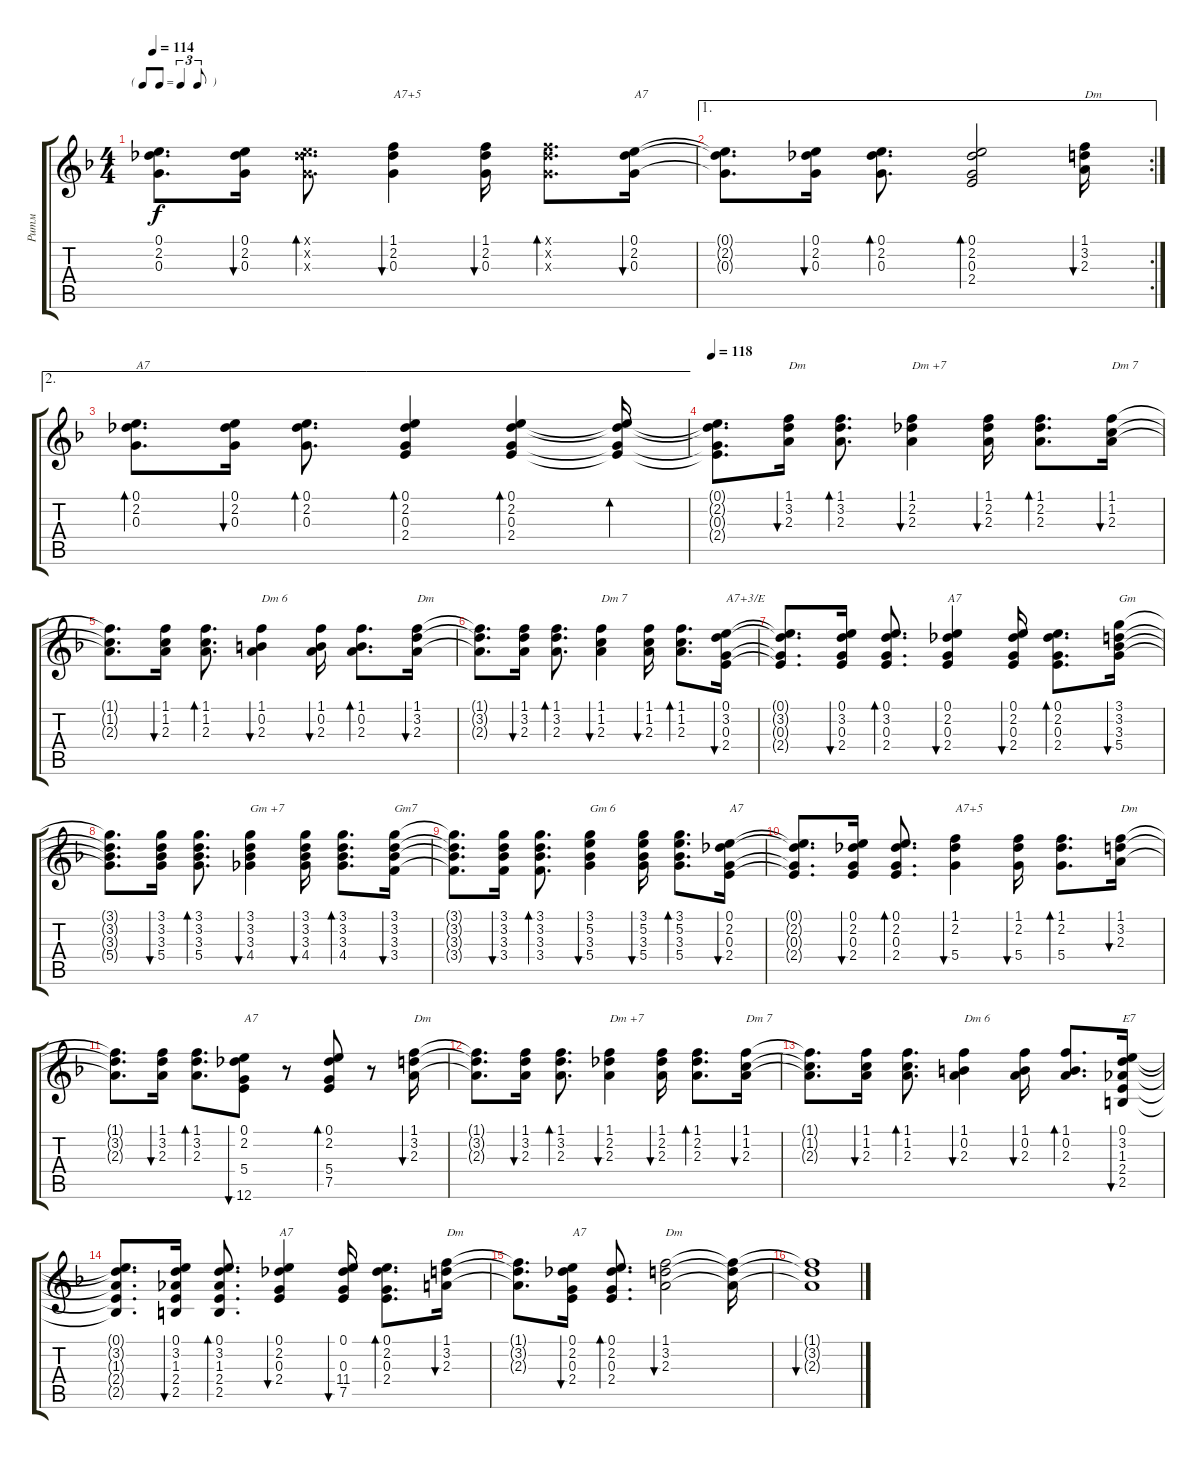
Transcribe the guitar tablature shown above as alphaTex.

\track ("Ритм" "Ритм") {instrument acousticguitarsteel}
\staff {score tabs}
\tuning (E4 B3 G3 D3 A2 E2) {hide}
\ts (4 4)
\tf triplet8th
\tempo 114
\clef g2
\ks dminor
(0.1{t} 2.2{t} 0.3{t}).8{d dy f} (0.1 2.2 0.3).16{bu 120} (0.1{x} 2.2{x} 0.3{x}).8{d bd 120} (1.1 2.2 0.3).4{bu 120 txt "A7+5"} (1.1 2.2 0.3).16{bu 60} (1.1{x} 2.2{x} 0.3{x}).8{d bd 120} (0.1 2.2 0.3).16{bu 120 txt "A7"} |
\ae 1
\rc 2
(0.1{t} 2.2{t} 0.3{t}).8{d} (0.1 2.2 0.3).16{bu 120} (0.1 2.2 0.3).8{d bd 120} (0.1 2.2 0.3 2.4).2{bd 60} (1.1 3.2 2.3).16{bu 60 txt "Dm"} |
\ae 2
(0.1 2.2 0.3).8{d bd 120 txt "A7"} (0.1 2.2 0.3).16{bu 120} (0.1 2.2 0.3).8{d bd 120} (0.1 2.2 0.3 2.4).4{bd 60} (0.1 2.2 0.3 2.4).4{bd 60} (0.1{t} 2.2{t} 0.3{t} 2.4{t}).16{bd 60} |
\tempo 118
(0.1{t} 2.2{t} 0.3{t} 2.4{t}).8{d} (1.1 3.2 2.3).16{bu 120 txt "Dm"} (1.1 3.2 2.3).8{d bd 120} (1.1 2.2 2.3).4{bu 120 txt "Dm +7"} (1.1 2.2 2.3).16{bu 120} (1.1 2.2 2.3).8{d bd 120} (1.1 1.2 2.3).16{bu 120 txt "Dm 7"} |
(1.1{t} 1.2{t} 2.3{t}).8{d} (1.1 1.2 2.3).16{bu 120} (1.1 1.2 2.3).8{d bd 120} (1.1 0.2 2.3).4{bu 120 txt "Dm 6"} (1.1 0.2 2.3).16{bu 120} (1.1 0.2 2.3).8{d bd 120} (1.1 3.2 2.3).16{bu 120 txt "Dm"} |
(1.1{t} 3.2{t} 2.3{t}).8{d} (1.1 3.2 2.3).16{bu 120} (1.1 3.2 2.3).8{d bd 120} (1.1 1.2 2.3).4{bu 120 txt "Dm 7"} (1.1 1.2 2.3).16{bu 120} (1.1 1.2 2.3).8{d bd 120} (0.1 3.2 0.3 2.4).16{bu 120 txt "A7+3/E"} |
(0.1{t} 3.2{t} 0.3{t} 2.4{t}).8{d} (0.1 3.2 0.3 2.4).16{bu 120} (0.1 3.2 0.3 2.4).8{d bd 120} (0.1 2.2 0.3 2.4).4{bu 120 txt "A7"} (0.1 2.2 0.3 2.4).16{bu 120} (0.1 2.2 0.3 2.4).8{d bd 120} (3.1 3.2 3.3 5.4).16{bu 120 txt "Gm"} |
(3.1{t} 3.2{t} 3.3{t} 5.4{t}).8{d} (3.1 3.2 3.3 5.4).16{bu 120} (3.1 3.2 3.3 5.4).8{d bd 120} (3.1 3.2 3.3 4.4).4{bu 120 txt "Gm +7"} (3.1 3.2 3.3 4.4).16{bu 120} (3.1 3.2 3.3 4.4).8{d bd 120} (3.1 3.2 3.3 3.4).16{bu 120 txt "Gm7"} |
(3.1{t} 3.2{t} 3.3{t} 3.4{t}).8{d} (3.1 3.2 3.3 3.4).16{bu 120} (3.1 3.2 3.3 3.4).8{d bd 120} (3.1 5.2 3.3 5.4).4{bu 120 txt "Gm 6"} (3.1 5.2 3.3 5.4).16{bu 120} (3.1 5.2 3.3 5.4).8{d bd 120} (0.1 2.2 0.3 2.4).16{bu 120 txt "A7"} |
(0.1{t} 2.2{t} 0.3{t} 2.4{t}).8{d} (0.1 2.2 0.3 2.4).16{bu 120} (0.1 2.2 0.3 2.4).8{d bd 120} (1.1 2.2 5.4).4{bu 120 txt "A7+5"} (1.1 2.2 5.4).16{bu 120} (1.1 2.2 5.4).8{d bd 120} (1.1 3.2 2.3).16{bu 120 txt "Dm"} |
(1.1{t} 3.2{t} 2.3{t}).8{d} (1.1 3.2 2.3).16{bu 120} (1.1 3.2 2.3).8{d bd 120} (0.1 2.2 5.4 12.6).8{bu 120 txt "A7"} r.8 (0.1 2.2 5.4 7.5).8{bd 120} r.8 (1.1 3.2 2.3).16{bu 120 txt "Dm"} |
(1.1{t} 3.2{t} 2.3{t}).8{d} (1.1 3.2 2.3).16{bu 120} (1.1 3.2 2.3).8{d bd 120} (1.1 2.2 2.3).4{bu 120 txt "Dm +7"} (1.1 2.2 2.3).16{bu 120} (1.1 2.2 2.3).8{d bd 120} (1.1 1.2 2.3).16{bu 120 txt "Dm 7"} |
(1.1{t} 1.2{t} 2.3{t}).8{d} (1.1 1.2 2.3).16{bu 120} (1.1 1.2 2.3).8{d bd 120} (1.1 0.2 2.3).4{bu 120 txt "Dm 6"} (1.1 0.2 2.3).16{bu 120} (1.1 0.2 2.3).8{d bd 120} (0.1 3.2 1.3 2.4 2.5).16{bu 120 txt "E7"} |
(0.1{t} 3.2{t} 1.3{t} 2.4{t} 2.5{t}).8{d} (0.1 3.2 1.3 2.4 2.5).16{bu 120} (0.1 3.2 1.3 2.4 2.5).8{d bd 120} (0.1 2.2 0.3 2.4).4{bu 120 txt "A7"} (0.1 0.3 11.4 7.5).16{bu 120} (0.1 2.2 0.3 2.4).8{d bd 120} (1.1 3.2 2.3).16{bu 120 txt "Dm"} |
(1.1{t} 3.2{t} 2.3{t}).8{d} (0.1 2.2 0.3 2.4).16{bu 120 txt "A7"} (0.1 2.2 0.3 2.4).8{d bd 120} (1.1 3.2 2.3).2{bu 120 txt "Dm"} (1.1{t} 3.2{t} 2.3{t}).16 |
(1.1{t} 3.2{t} 2.3{t}).1{bu 120}
